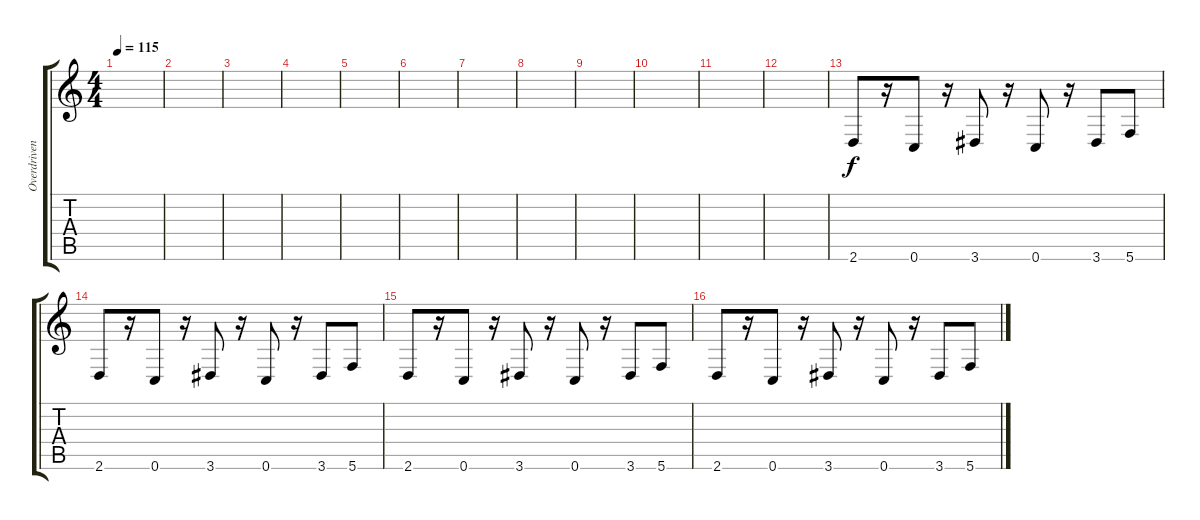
\track ("Overdriven Guitar" "Overdriven") {instrument overdrivenguitar}
\staff {score tabs}
\tuning (D4 A3 F3 C3 G2 C2) {hide}
\ts (4 4)
\tempo 115
\clef g2
\ks c
|
|
|
|
|
|
|
|
|
|
|
|
2.6.8 r.16 0.6.8 r.16 3.6.8 r.16 0.6.8 r.16 3.6.8 5.6.8 |
2.6.8 r.16 0.6.8 r.16 3.6.8 r.16 0.6.8 r.16 3.6.8 5.6.8 |
2.6.8 r.16 0.6.8 r.16 3.6.8 r.16 0.6.8 r.16 3.6.8 5.6.8 |
2.6.8 r.16 0.6.8 r.16 3.6.8 r.16 0.6.8 r.16 3.6.8 5.6.8
